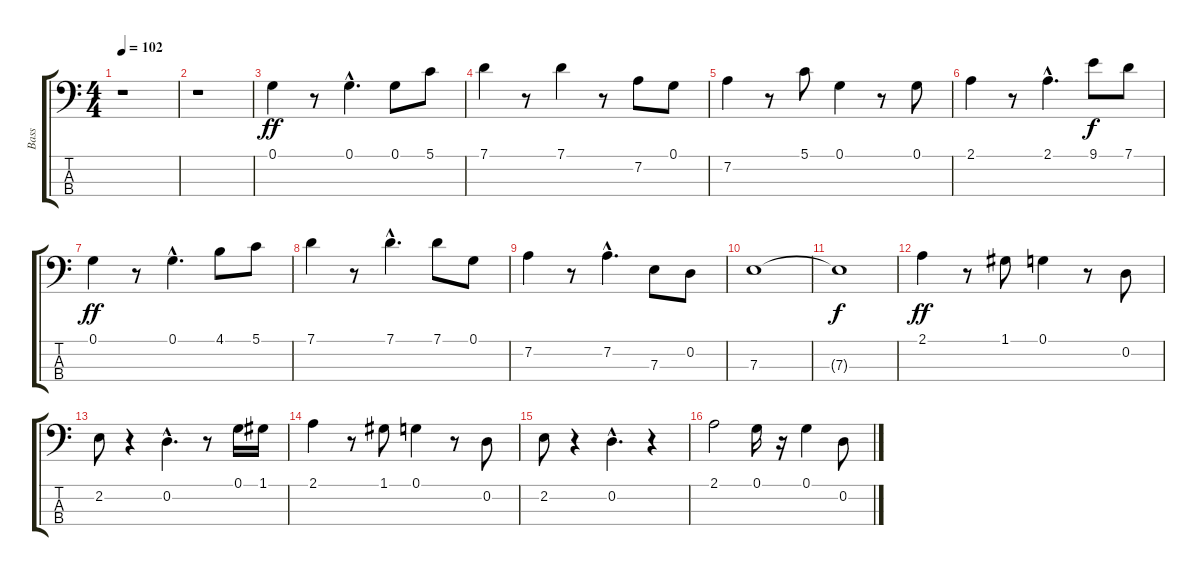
\track ("Bass" "Bass") {instrument acousticbass}
\staff {score tabs}
\tuning (G2 D2 A1 E1) {hide}
\ts (4 4)
\tempo 102
\clef f4
\ks c
r.1{dy fff} |
r.1 |
0.1.4{dy ff} r.8 0.1{hac}.4{d} 0.1.8 5.1.8 |
7.1.4 r.8 7.1.4 r.8 7.2.8 0.1.8 |
7.2.4 r.8 5.1.8 0.1.4 r.8 0.1.8 |
2.1.4 r.8 2.1{hac}.4{d} 9.1.8{dy f} 7.1.8 |
0.1.4{dy ff} r.8 0.1{hac}.4{d} 4.1.8 5.1.8 |
7.1.4 r.8 7.1{hac}.4{d} 7.1.8 0.1.8 |
7.2.4 r.8 7.2{hac}.4{d} 7.3.8 0.2.8 |
7.3.1 |
7.3{t}.1{dy f} |
2.1.4{dy ff} r.8 1.1.8 0.1.4 r.8 0.2.8 |
2.2.8 r.4 0.2{hac}.4{d} r.8 0.1.16 1.1.16 |
2.1.4 r.8 1.1.8 0.1.4 r.8 0.2.8 |
2.2.8{volume 16} r.4 0.2{hac}.4{d volume 13} r.4 |
2.1.2{volume 8} 0.1.16{volume 4} r.16 0.1.4{volume 3} 0.2.8{volume 1}
